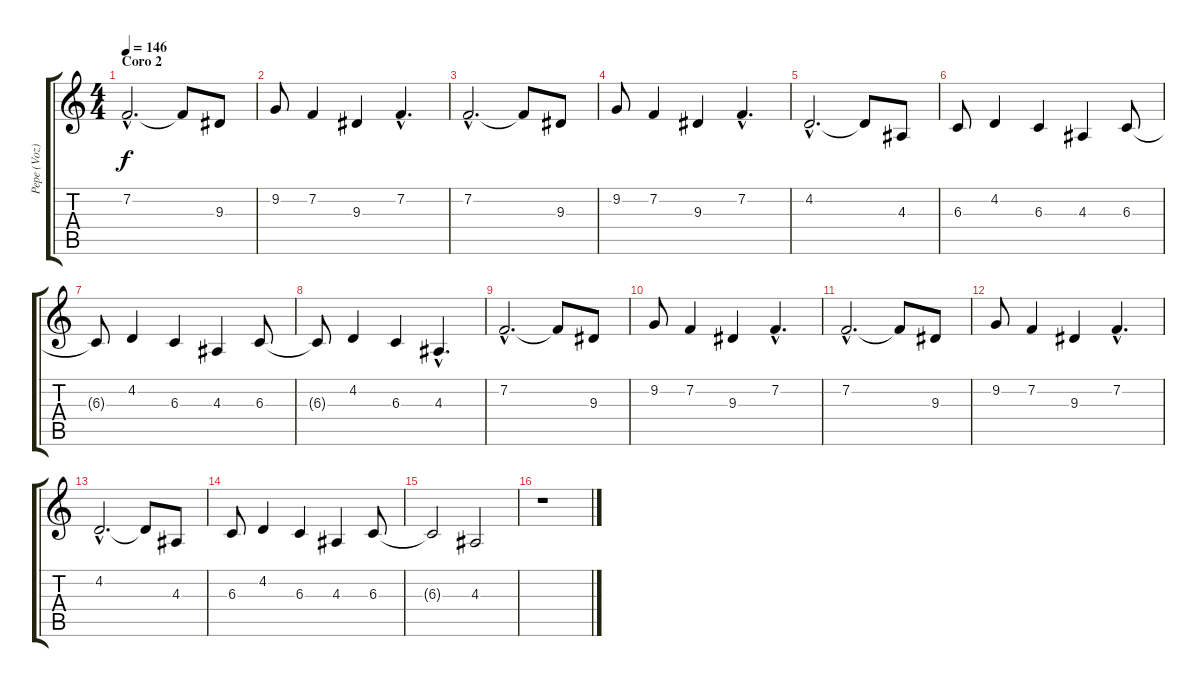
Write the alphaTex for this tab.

\track ("Pepe (Voz)" "Pepe (Voz)") {instrument bassoon}
\staff {score tabs}
\tuning (Eb4 Bb3 Gb3 Db3 Ab2 Eb2) {hide}
\ts (4 4)
\section ("" "Coro 2")
\tempo 146
\clef g2
\ks c
7.2{hac}.2{d dy f volume 13} 7.2{t}.8 9.3.8 |
9.2.8 7.2.4 9.3.4 7.2{hac}.4{d} |
7.2{hac}.2{d} 7.2{t}.8 9.3.8 |
9.2.8 7.2.4 9.3.4 7.2{hac}.4{d} |
4.2{hac}.2{d} 4.2{t}.8 4.3.8 |
6.3.8 4.2.4 6.3.4 4.3.4 6.3.8 |
6.3{t}.8 4.2.4 6.3.4 4.3.4 6.3.8 |
6.3{t}.8 4.2.4 6.3.4 4.3{hac}.4{d} |
7.2{hac}.2{d} 7.2{t}.8 9.3.8 |
9.2.8 7.2.4 9.3.4 7.2{hac}.4{d} |
7.2{hac}.2{d} 7.2{t}.8 9.3.8 |
9.2.8 7.2.4 9.3.4 7.2{hac}.4{d} |
4.2{hac}.2{d} 4.2{t}.8 4.3.8 |
6.3.8 4.2.4 6.3.4 4.3.4 6.3.8 |
6.3{t}.2 4.3.2 |
r.1
